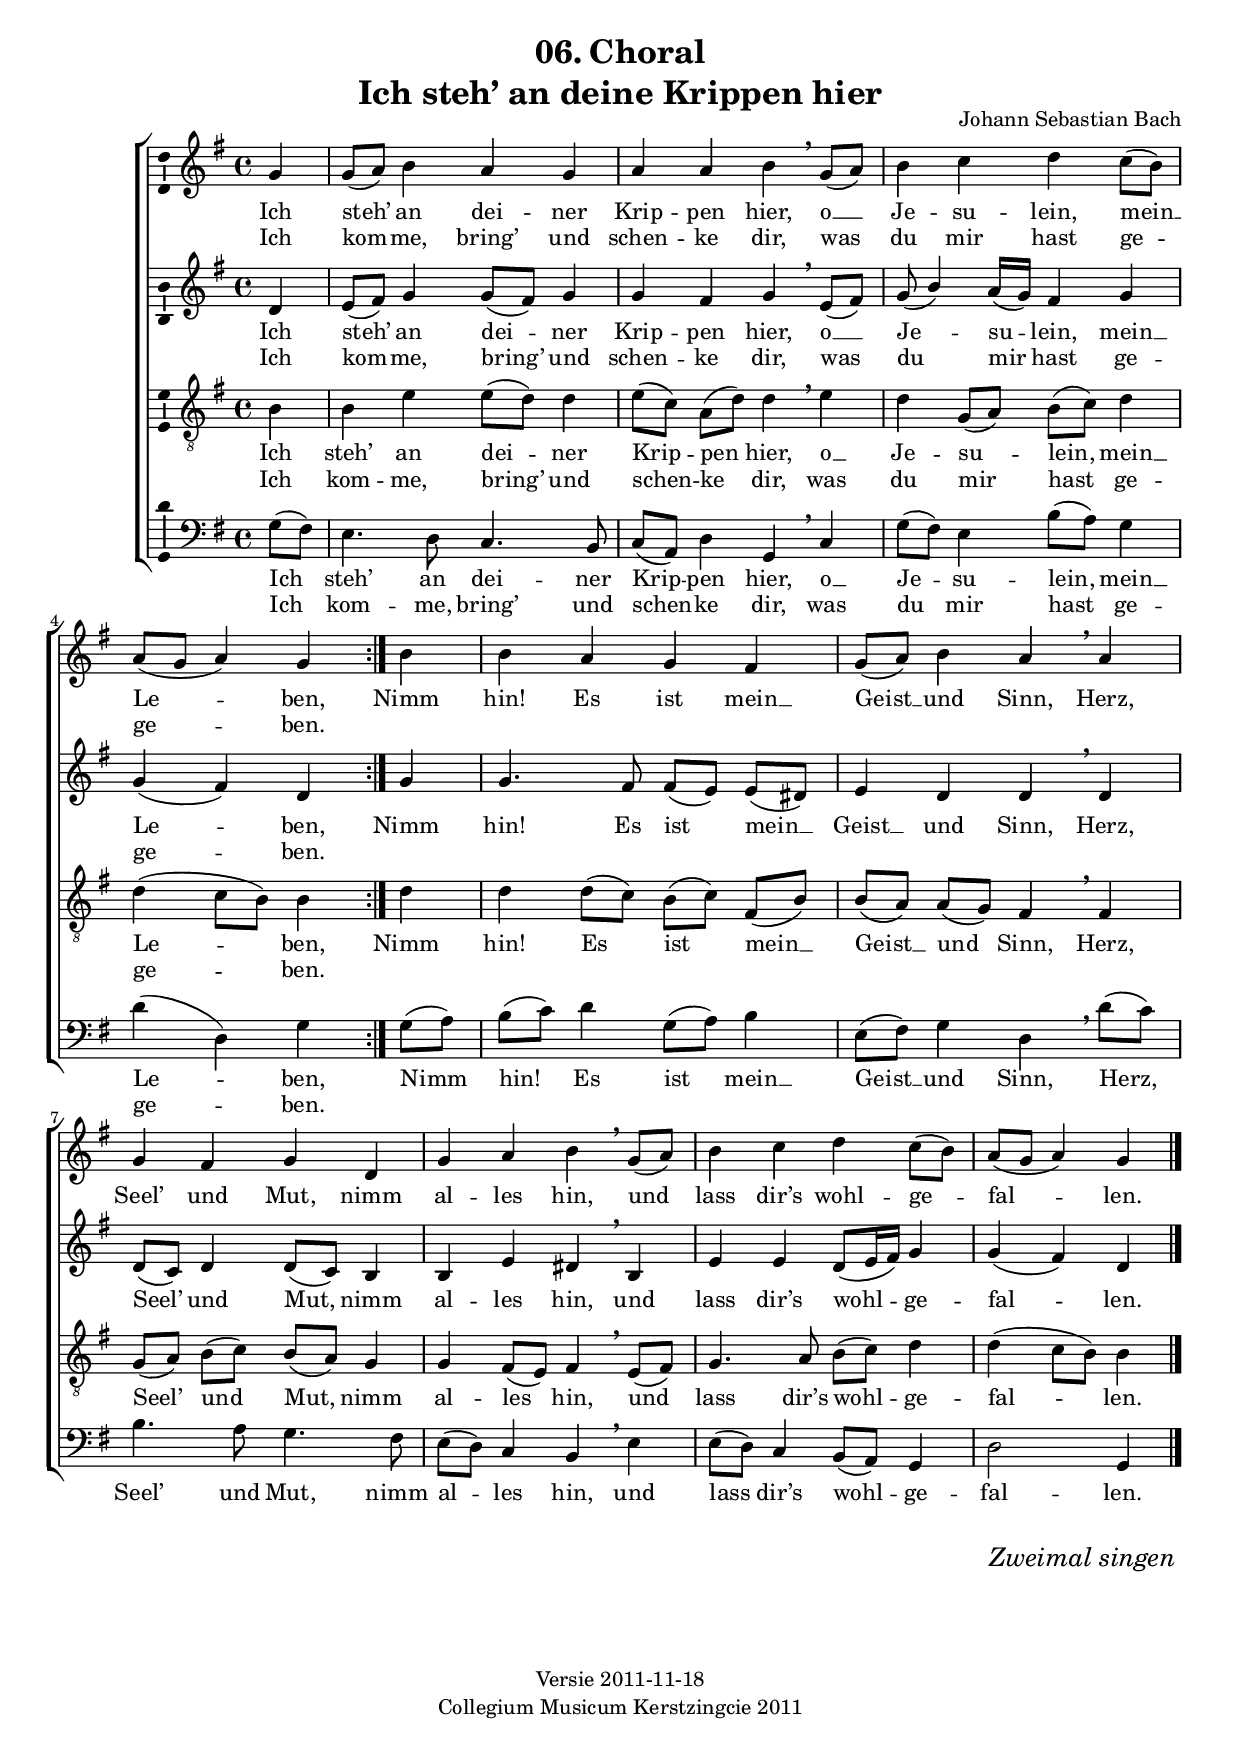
% vim: set fileformat=dos:
\version "2.12.3"

% vim: set fileformat=dos:

\version "2.12.3"

soprano = \relative g' {
    \clef "treble" 
    \key g \major 
    \time 4/4 
    \partial 4 
    \repeat volta 2 {
      g4 | % 1
      g8 ( [ a8 ) ] b4 a4 g4 | % 2
      a4 a4 b4 \breathe g8 ( [ a8 ) ] | % 3
      b4 c4 d4 c8 ( [ b8 ) ] | % 4
      a8 ( [ g8 ] a4 ) g4 
    }
    b4 
    b4 a4 g4 fis4 | % 7
    g8 ( [ a8 ) ] b4 a4 \breathe a4 | % 8
    g4 fis4 g4 d4 | % 9
    g4 a4 b4 \breathe g8 ( [ a8 ) ] |
    b4 c4 d4 c8 ( [ b8 ) ] | % 11
    a8 ( [ g8 ] a4 ) g4 \bar "|."
}

alto = \relative d' {
    \clef "treble" 
    \key g \major 
    \time 4/4 
    \partial 4 \repeat volta 2 {
        d4 | % 1
        e8 ( [ fis8 ) ] g4 g8 ( [ fis8 ) ] g4 | % 2
        g4 fis4 g4 \breathe e8 ( [ fis8 ) ] | % 3
        %\slurDown
        \tag #'twostave  { g8( b4) }
        \tag #'fourstave {  g8( \stemUp b4) \stemNeutral }
          a16[( g16]) fis4 g4 | % 4
        g4 ( fis4 ) d4 
    }
    g4 
    g4. fis8 fis8[( e8]) e8[( dis8]) | % 7
    e4 d4 d4 \breathe d4 | % 8
    d8 ( [ c8 ) ] d4 d8 ( [ c8 ) ] b4 | % 9
    b4 e4 dis4 \breathe b4 |
    e4 e4 d8 ( [ e16 fis16 ) ] g4 | % 11
    g4 ( fis4 ) d4 \bar "|."
}

tenor = \relative b {
    \clef "treble_8" 
    \key g \major 
    \time 4/4 
    \partial 4 
    \repeat volta 2 {
        b4 | % 1
        b4 e4 e8 ( [ d8 ) ] d4 | % 2
        e8 ( [ c8 ) ] a8 ( [ d8 ) ] d4 \breathe e4 | % 3
        d4 g,8 ( [ a8 ) ] b8 ( [ c8 ) ] d4 | % 4
        d4 ( c8 [ b8 ) ] b4 }
    d4 
    d4 d8 ( [ c8 ) ] b8 ( [ c8 ) ] fis,8 ( [ b8 ) ] | % 7
    b8 ( [ a8 ) ] a8 ( [ g8 ) ] fis4 \breathe fis4 | % 8
    g8([ a8)] b8([ c8)] b8([ a8)] g4 | % 9
    g4 fis8 ( [ e8 ) ] fis4 \breathe e8 ( [ fis8 ) ] | 
    g4. a8 b8 ( [ c8 ) ] d4 | % 11
    d4 ( c8 [ b8 ) ] b4 \bar "|."
}

bass = \relative g {
    \clef "bass" 
    \key g \major 
    \time 4/4 
    \partial 4 
    \repeat volta 2 {
        g8 ( [ fis8 ) ] | % 1
        e4. d8 c4. b8 | % 2
        c8 ( [ a8 ) ] d4 g,4 \breathe c4 | % 3
        g'8 ( [ fis8 ) ] e4 b'8 ( [ a8 ) ] g4 | % 4
        d'4 ( d,4 ) g4 }
    g8 ( [ a8 ) ] 
    b8 ( [ c8 ) ] d4 g,8 ( [ a8 ) ] b4 | % 7
    e,8 ( [ fis8 ) ] g4 d4 \breathe d'8[( c8)] | % 8
    b4. a8 g4. fis8 | % 9
    e8 ( [ d8 ) ] c4 b4 \breathe e4 |
    e8 ( [ d8 ) ] c4 b8 ( [ a8 ) ] g4 | % 11
    d'2 g,4 
    \once \override Score.RehearsalMark #'break-visibility = #end-of-line-visible
    \once \override Score.RehearsalMark #'self-alignment-X = #RIGHT
    \once \override Score.RehearsalMark #'direction = #DOWN
    \override Score.RehearsalMark #'padding = #5
    \mark \markup {\italic "Zweimal singen" }

    \bar "|."
}

verseOne = \lyricmode {
  Ich steh’ an dei -- ner Krip -- pen hier, 
  o __ Je -- su -- lein,
  mein __ Le -- ben,
  Nimm hin! Es ist mein __ Geist __ und Sinn, 
  Herz, Seel’ und Mut, 
  nimm al -- les hin, 
  und lass dir’s wohl -- ge -- fal -- len.
}

verseTwo = \lyricmode {
  Ich kom -- me, bring’ und schen -- ke dir,
  was du mir hast ge -- ge -- ben.
}


nummer = "06."

\header {
  title = \markup { 
    \center-column { 
    \line {\nummer "Choral"}
    "Ich steh’ an deine Krippen hier"
  } }
  composer = "Johann Sebastian Bach"
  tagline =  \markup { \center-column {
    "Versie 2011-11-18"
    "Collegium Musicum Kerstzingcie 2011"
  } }
}

% Make everything a bit smaller. 
% The normal size of the music font is 20, but that gets things *really*
% jammed together.
#(set-global-staff-size 18)

\score {
  \new ChoirStaff <<
    \new Staff = "sSoprano" << 
      \new Voice = "vSoprano" { \soprano }
    >>
    \new Lyrics \lyricsto "vSoprano" \verseOne
    \new Lyrics \lyricsto "vSoprano" \verseTwo

    \new Staff = "sAlto" << 
      \new Voice = "vAlto" { \keepWithTag #'fourstave \alto }
    >>
    \new Lyrics \lyricsto "vAlto" \verseOne
    \new Lyrics \lyricsto "vAlto" \verseTwo

    \new Staff = "sTenor" << 
      \new Voice = "vTenor" { \tenor }
    >>
    \new Lyrics \lyricsto "vTenor" \verseOne
    \new Lyrics \lyricsto "vTenor" \verseTwo

    \new Staff = "sBass" << 
      \new Voice = "vBass" { \bass }
    >>
    \new Lyrics \lyricsto "vBass" \verseOne
    \new Lyrics \lyricsto "vBass" \verseTwo
  >>
  \layout { 
    % We can haz ambitus to display pitch range?
    \context { \Staff 
      \consists "Ambitus_engraver"
    }
    % space-saving tweaks
    \context { \Staff
      \override VerticalAxisGroup #'minimum-Y-extent = #'(-1 . 1)
    }
    \context { \Lyrics
      \override VerticalAxisGroup #'Y-extent = #'(-0.1 . 0.1)
    }
    \context { \Lyrics
      \override VerticalAxisGroup #'minimum-Y-extent = #'(0 . 0)
    }
  }
}
